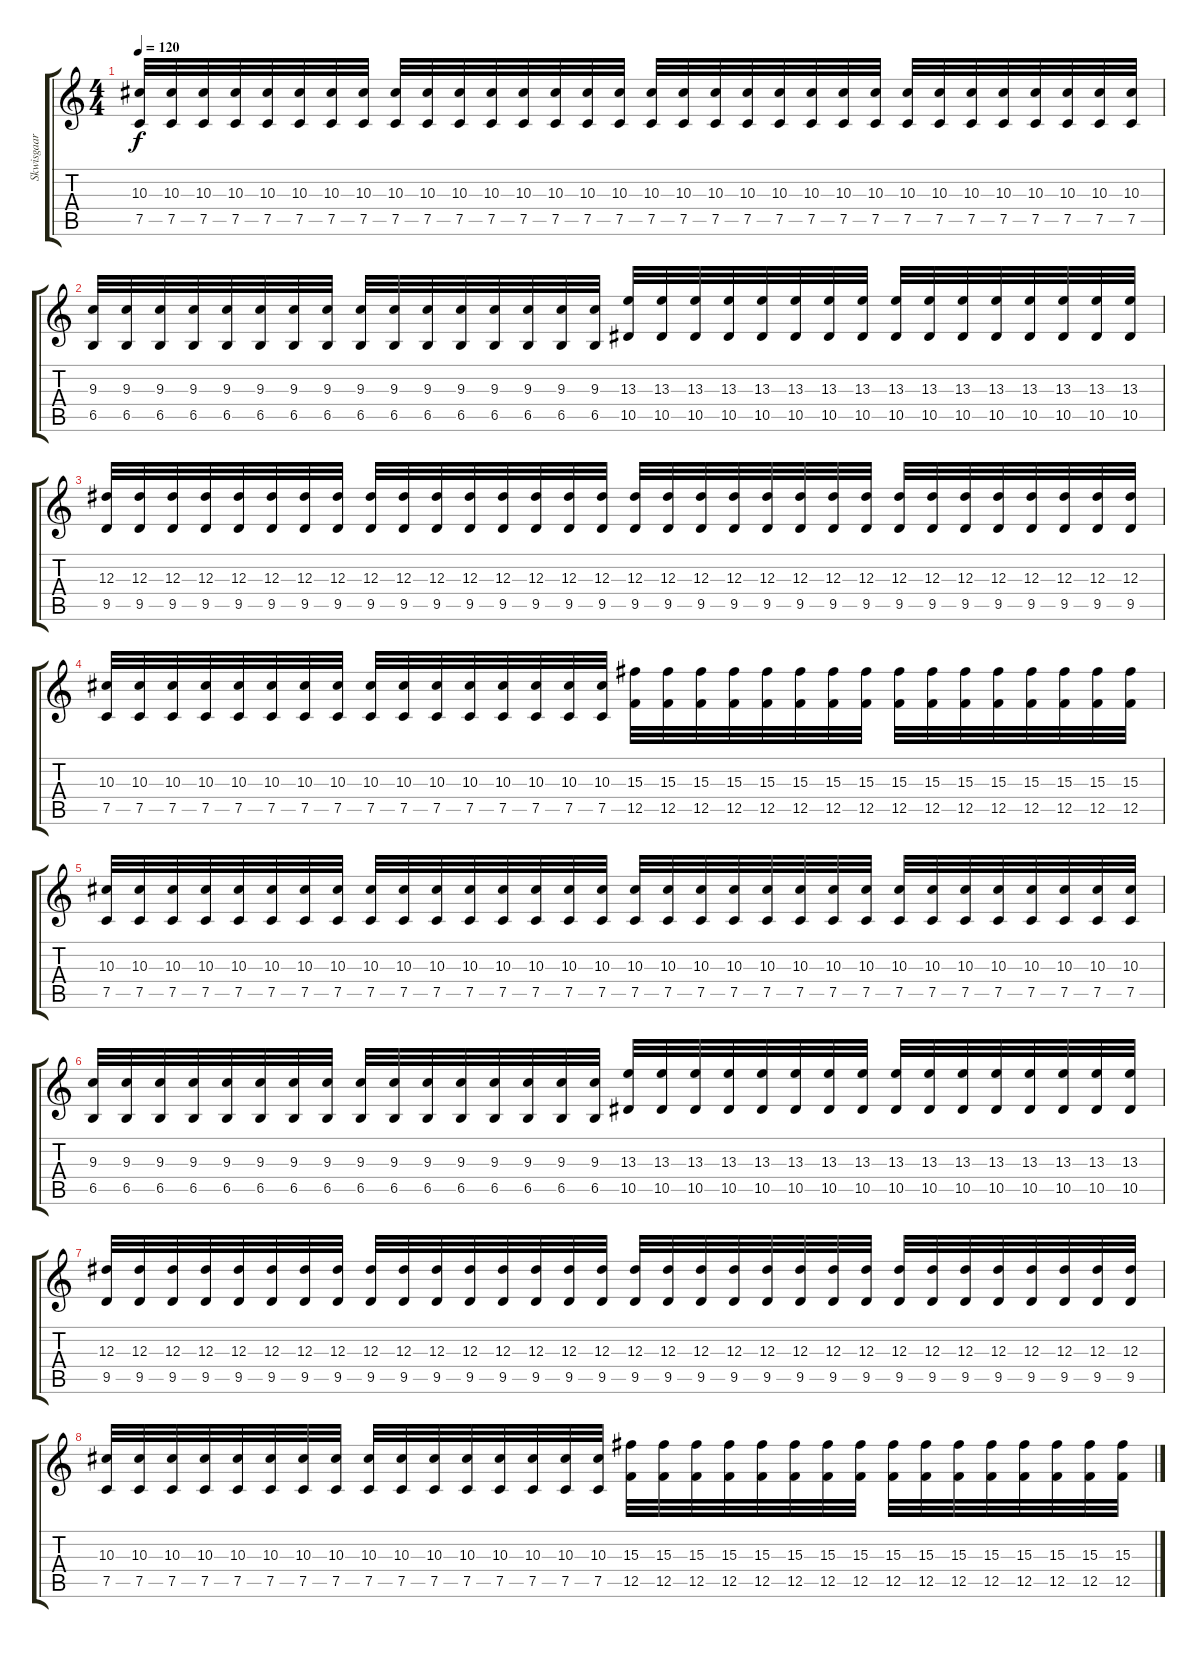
\track ("Skwisgaar Skwigelf (Lead Guitar 1)" "Skwisgaar ") {instrument distortionguitar}
\staff {score tabs}
\tuning (C4 G3 Eb3 Bb2 F2 C2) {hide}
\ts (4 4)
\tempo 120
\clef g2
\ks c
(10.3 7.5).32{dy f} (10.3 7.5).32 (10.3 7.5).32 (10.3 7.5).32 (10.3 7.5).32 (10.3 7.5).32 (10.3 7.5).32 (10.3 7.5).32 (10.3 7.5).32 (10.3 7.5).32 (10.3 7.5).32 (10.3 7.5).32 (10.3 7.5).32 (10.3 7.5).32 (10.3 7.5).32 (10.3 7.5).32 (10.3 7.5).32 (10.3 7.5).32 (10.3 7.5).32 (10.3 7.5).32 (10.3 7.5).32 (10.3 7.5).32 (10.3 7.5).32 (10.3 7.5).32 (10.3 7.5).32 (10.3 7.5).32 (10.3 7.5).32 (10.3 7.5).32 (10.3 7.5).32 (10.3 7.5).32 (10.3 7.5).32 (10.3 7.5).32 |
(9.3 6.5).32 (9.3 6.5).32 (9.3 6.5).32 (9.3 6.5).32 (9.3 6.5).32 (9.3 6.5).32 (9.3 6.5).32 (9.3 6.5).32 (9.3 6.5).32 (9.3 6.5).32 (9.3 6.5).32 (9.3 6.5).32 (9.3 6.5).32 (9.3 6.5).32 (9.3 6.5).32 (9.3 6.5).32 (13.3 10.5).32 (13.3 10.5).32 (13.3 10.5).32 (13.3 10.5).32 (13.3 10.5).32 (13.3 10.5).32 (13.3 10.5).32 (13.3 10.5).32 (13.3 10.5).32 (13.3 10.5).32 (13.3 10.5).32 (13.3 10.5).32 (13.3 10.5).32 (13.3 10.5).32 (13.3 10.5).32 (13.3 10.5).32 |
(12.3 9.5).32 (12.3 9.5).32 (12.3 9.5).32 (12.3 9.5).32 (12.3 9.5).32 (12.3 9.5).32 (12.3 9.5).32 (12.3 9.5).32 (12.3 9.5).32 (12.3 9.5).32 (12.3 9.5).32 (12.3 9.5).32 (12.3 9.5).32 (12.3 9.5).32 (12.3 9.5).32 (12.3 9.5).32 (12.3 9.5).32 (12.3 9.5).32 (12.3 9.5).32 (12.3 9.5).32 (12.3 9.5).32 (12.3 9.5).32 (12.3 9.5).32 (12.3 9.5).32 (12.3 9.5).32 (12.3 9.5).32 (12.3 9.5).32 (12.3 9.5).32 (12.3 9.5).32 (12.3 9.5).32 (12.3 9.5).32 (12.3 9.5).32 |
(10.3 7.5).32 (10.3 7.5).32 (10.3 7.5).32 (10.3 7.5).32 (10.3 7.5).32 (10.3 7.5).32 (10.3 7.5).32 (10.3 7.5).32 (10.3 7.5).32 (10.3 7.5).32 (10.3 7.5).32 (10.3 7.5).32 (10.3 7.5).32 (10.3 7.5).32 (10.3 7.5).32 (10.3 7.5).32 (15.3 12.5).32 (15.3 12.5).32 (15.3 12.5).32 (15.3 12.5).32 (15.3 12.5).32 (15.3 12.5).32 (15.3 12.5).32 (15.3 12.5).32 (15.3 12.5).32 (15.3 12.5).32 (15.3 12.5).32 (15.3 12.5).32 (15.3 12.5).32 (15.3 12.5).32 (15.3 12.5).32 (15.3 12.5).32 |
(10.3 7.5).32 (10.3 7.5).32 (10.3 7.5).32 (10.3 7.5).32 (10.3 7.5).32 (10.3 7.5).32 (10.3 7.5).32 (10.3 7.5).32 (10.3 7.5).32 (10.3 7.5).32 (10.3 7.5).32 (10.3 7.5).32 (10.3 7.5).32 (10.3 7.5).32 (10.3 7.5).32 (10.3 7.5).32 (10.3 7.5).32 (10.3 7.5).32 (10.3 7.5).32 (10.3 7.5).32 (10.3 7.5).32 (10.3 7.5).32 (10.3 7.5).32 (10.3 7.5).32 (10.3 7.5).32 (10.3 7.5).32 (10.3 7.5).32 (10.3 7.5).32 (10.3 7.5).32 (10.3 7.5).32 (10.3 7.5).32 (10.3 7.5).32 |
(9.3 6.5).32 (9.3 6.5).32 (9.3 6.5).32 (9.3 6.5).32 (9.3 6.5).32 (9.3 6.5).32 (9.3 6.5).32 (9.3 6.5).32 (9.3 6.5).32 (9.3 6.5).32 (9.3 6.5).32 (9.3 6.5).32 (9.3 6.5).32 (9.3 6.5).32 (9.3 6.5).32 (9.3 6.5).32 (13.3 10.5).32 (13.3 10.5).32 (13.3 10.5).32 (13.3 10.5).32 (13.3 10.5).32 (13.3 10.5).32 (13.3 10.5).32 (13.3 10.5).32 (13.3 10.5).32 (13.3 10.5).32 (13.3 10.5).32 (13.3 10.5).32 (13.3 10.5).32 (13.3 10.5).32 (13.3 10.5).32 (13.3 10.5).32 |
(12.3 9.5).32 (12.3 9.5).32 (12.3 9.5).32 (12.3 9.5).32 (12.3 9.5).32 (12.3 9.5).32 (12.3 9.5).32 (12.3 9.5).32 (12.3 9.5).32 (12.3 9.5).32 (12.3 9.5).32 (12.3 9.5).32 (12.3 9.5).32 (12.3 9.5).32 (12.3 9.5).32 (12.3 9.5).32 (12.3 9.5).32 (12.3 9.5).32 (12.3 9.5).32 (12.3 9.5).32 (12.3 9.5).32 (12.3 9.5).32 (12.3 9.5).32 (12.3 9.5).32 (12.3 9.5).32 (12.3 9.5).32 (12.3 9.5).32 (12.3 9.5).32 (12.3 9.5).32 (12.3 9.5).32 (12.3 9.5).32 (12.3 9.5).32 |
(10.3 7.5).32 (10.3 7.5).32 (10.3 7.5).32 (10.3 7.5).32 (10.3 7.5).32 (10.3 7.5).32 (10.3 7.5).32 (10.3 7.5).32 (10.3 7.5).32 (10.3 7.5).32 (10.3 7.5).32 (10.3 7.5).32 (10.3 7.5).32 (10.3 7.5).32 (10.3 7.5).32 (10.3 7.5).32 (15.3 12.5).32 (15.3 12.5).32 (15.3 12.5).32 (15.3 12.5).32 (15.3 12.5).32 (15.3 12.5).32 (15.3 12.5).32 (15.3 12.5).32 (15.3 12.5).32 (15.3 12.5).32 (15.3 12.5).32 (15.3 12.5).32 (15.3 12.5).32 (15.3 12.5).32 (15.3 12.5).32 (15.3 12.5).32
